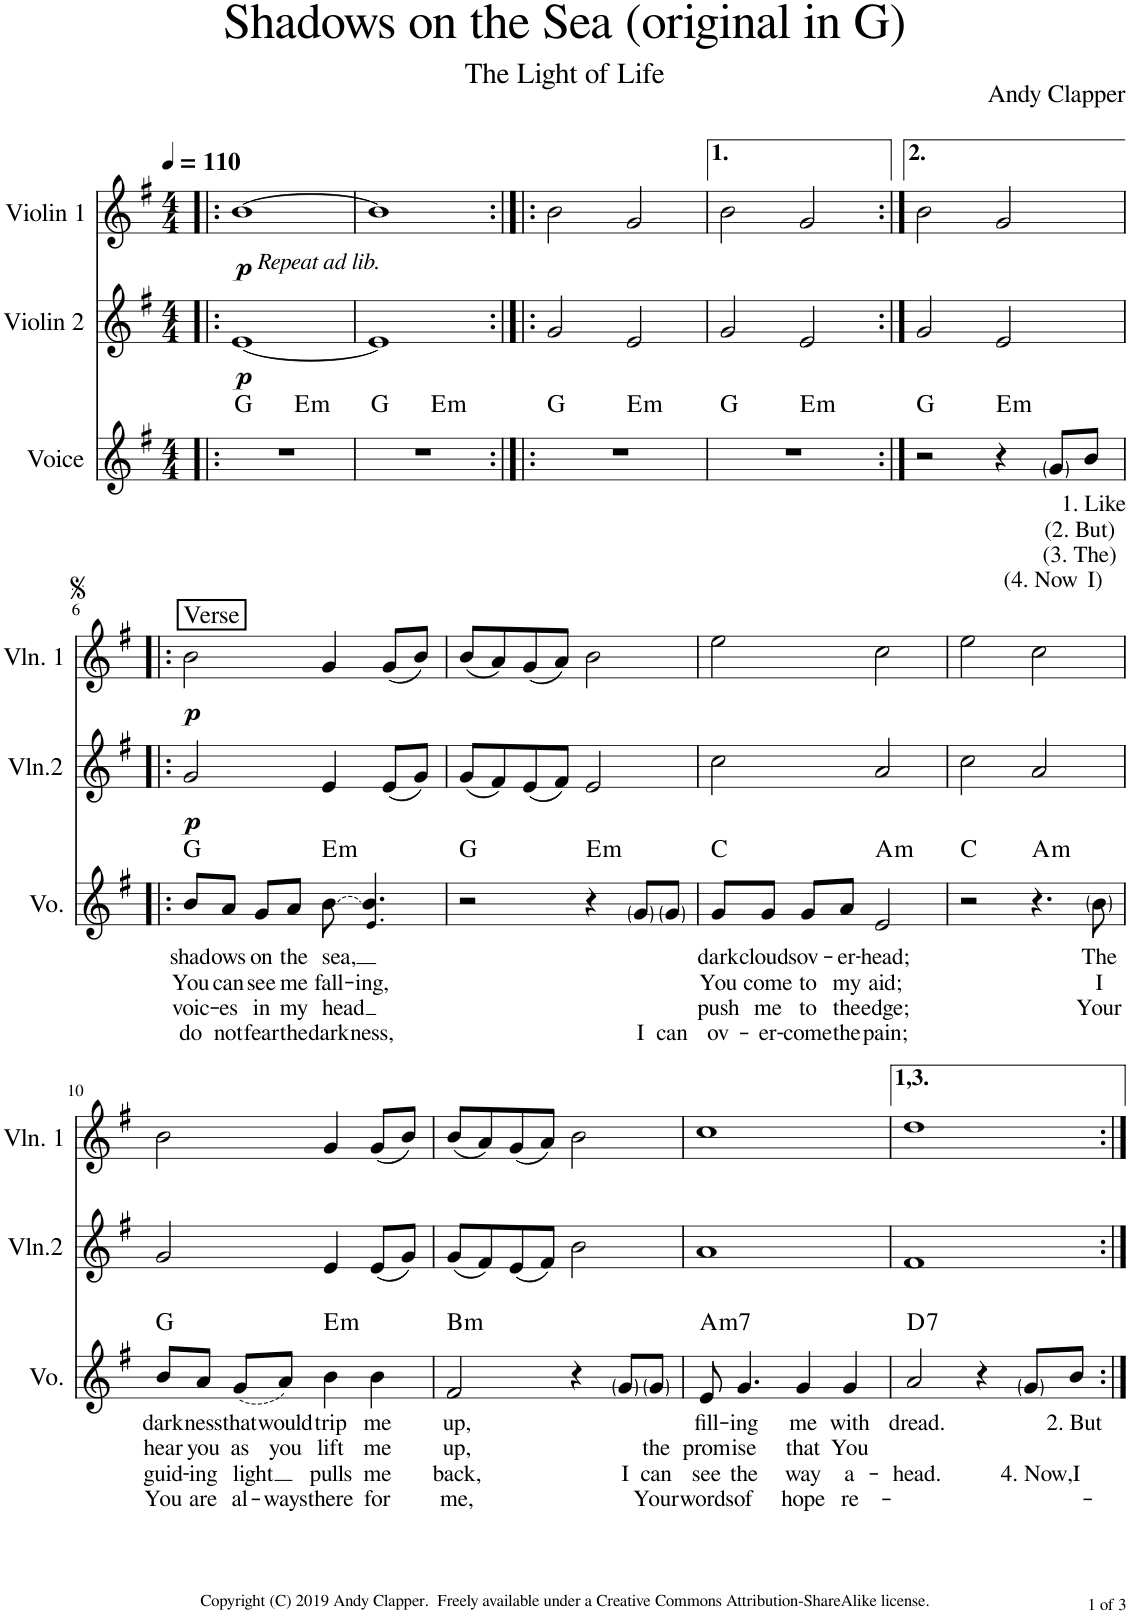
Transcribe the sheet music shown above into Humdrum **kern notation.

**kern	**text	**text	**text	**text	**harte	**kern	**dynam	**kern	**dynam
*part3	*part3	*part3	*part3	*part3	*part3	*part2	*part2	*part1	*part1
*staff3	*staff3	*staff3	*staff3	*staff3	*	*staff2	*staff2	*staff1	*staff1
*I"Voice	*	*	*	*	*	*I"Violin 2	*	*I"Violin 1	*
*I'Vo.	*	*	*	*	*	*I'Vln.2	*	*I'Vln. 1	*
*clefG2	*	*	*	*	*	*clefG2	*	*clefG2	*
*k[f#]	*	*	*	*	*	*k[f#]	*	*k[f#]	*
*M4/4	*	*	*	*	*	*M4/4	*	*M4/4	*
*MM110	*	*	*	*	*	*MM110	*	*MM110	*
=1!|:	=1!|:	=1!|:	=1!|:	=1!|:	=1!|:	=1!|:	=1!|:	=1!|:	=1!|:
!	!	!	!	!	!	!	!	!LO:TX:b:i:t=Repeat ad lib.	!
!	!	!	!	!	!	!	!LO:DY:b	!	!LO:DY:b
*^	*	*	*	*	*	*	*	*	*
1r	2ryy	.	.	.	.	G:maj	[1e	p	[1b	p
!	!	!	!	!	!	!LO:H:kt=m	!	!	!	!
.	2ryy	.	.	.	.	E:min	.	.	.	.
=2	=2	=2	=2	=2	=2	=2	=2	=2	=2	=2
1r	2ryy	.	.	.	.	G:maj	1e]	.	1b]	.
!	!	!	!	!	!	!LO:H:kt=m	!	!	!	!
.	2ryy	.	.	.	.	E:min	.	.	.	.
=3:|!|:	=3:|!|:	=3:|!|:	=3:|!|:	=3:|!|:	=3:|!|:	=3:|!|:	=3:|!|:	=3:|!|:	=3:|!|:	=3:|!|:
1r	2ryy	.	.	.	.	G:maj	2g/	.	2b\	.
!	!	!	!	!	!	!LO:H:kt=m	!	!	!	!
.	2ryy	.	.	.	.	E:min	2e/	.	2g/	.
=4	=4	=4	=4	=4	=4	=4	=4	=4	=4	=4
1r	2ryy	.	.	.	.	G:maj	2g/	.	2b\	.
!	!	!	!	!	!	!LO:H:kt=m	!	!	!	!
.	2ryy	.	.	.	.	E:min	2e/	.	2g/	.
*v	*v	*	*	*	*	*	*	*	*	*
=5:|!	=5:|!	=5:|!	=5:|!	=5:|!	=5:|!	=5:|!	=5:|!	=5:|!	=5:|!
2r	.	.	.	.	G:maj	2g/	.	2b\	.
!	!	!	!	!	!LO:H:kt=m	!	!	!	!
4r	.	.	.	.	E:min	2e/	.	2g/	.
!	!	!	!	!LO:LY:b	!	!	!	!	!
8g/L	.	.	.	(4. Now	.	.	.	.	.
!	!LO:LY:b	!LO:LY:b	!LO:LY:b	!LO:LY:b	!	!	!	!	!
8b/J	1. Like	(2. But)	(3. The)	I)	.	.	.	.	.
!!LO:LB:g=z
=6!|:	=6!|:	=6!|:	=6!|:	=6!|:	=6!|:	=6!|:	=6!|:	=6!|:	=6!|:
!	!	!	!	!	!	!	!	!LO:TX:a:t=Verse	!
!	!LO:LY:b	!LO:LY:b	!LO:LY:b	!LO:LY:b	!	!	!LO:DY:b	!	!LO:DY:b
8b/L	shad-	You	voic-	do	G:maj	2g/	p	2b\	p
!	!LO:LY:b	!LO:LY:b	!LO:LY:b	!LO:LY:b	!	!	!	!	!
8a/J	-ows	can	-es	not	.	.	.	.	.
!	!LO:LY:b	!LO:LY:b	!LO:LY:b	!LO:LY:b	!	!	!	!	!
8g/L	on	see	in	fear	.	.	.	.	.
!	!LO:LY:b	!LO:LY:b	!LO:LY:b	!LO:LY:b	!	!	!	!	!
8a/J	the	me	my	the	.	.	.	.	.
!LO:T:dash	!LO:LY:b	!LO:LY:b	!LO:LY:b	!LO:LY:b	!LO:H:kt=m	!	!	!	!
[8b\	sea,	fall-	head	dark-	E:min	4e/	.	4g/	.
!	!	!LO:LY:b	!	!LO:LY:b	!	!	!	!	!
4.e!/ 4.b/]	.	-ing,	.	-ness,	.	.	.	.	.
.	.	.	.	.	.	(8e/L	.	(8g/L	.
.	.	.	.	.	.	8g/J)	.	8b/J)	.
=7	=7	=7	=7	=7	=7	=7	=7	=7	=7
2r	.	.	.	.	G:maj	(8g/L	.	(8b/L	.
.	.	.	.	.	.	8f#/)	.	8a/)	.
.	.	.	.	.	.	(8e/	.	(8g/	.
.	.	.	.	.	.	8f#/J)	.	8a/J)	.
!	!	!	!	!	!LO:H:kt=m	!	!	!	!
4r	.	.	.	.	E:min	2e/	.	2b\	.
!	!	!	!	!LO:LY:b	!	!	!	!	!
8g/L	.	.	.	I	.	.	.	.	.
!	!	!	!	!LO:LY:b	!	!	!	!	!
8g/J	.	.	.	can	.	.	.	.	.
=8	=8	=8	=8	=8	=8	=8	=8	=8	=8
!	!LO:LY:b	!LO:LY:b	!LO:LY:b	!LO:LY:b	!	!	!	!	!
8g/L	dark	You	push	ov-	C:maj	2cc\	.	2ee\	.
!	!LO:LY:b	!LO:LY:b	!LO:LY:b	!LO:LY:b	!	!	!	!	!
8g/J	clouds	come	me	-er-	.	.	.	.	.
!	!LO:LY:b	!LO:LY:b	!LO:LY:b	!LO:LY:b	!	!	!	!	!
8g/L	ov-	to	to	-come	.	.	.	.	.
!	!LO:LY:b	!LO:LY:b	!LO:LY:b	!LO:LY:b	!	!	!	!	!
8a/J	-er-	my	the	the	.	.	.	.	.
!	!LO:LY:b	!LO:LY:b	!LO:LY:b	!LO:LY:b	!LO:H:kt=m	!	!	!	!
2e/	-head;	aid;	edge;	pain;	A:min	2a/	.	2cc\	.
=9	=9	=9	=9	=9	=9	=9	=9	=9	=9
2r	.	.	.	.	C:maj	2cc\	.	2ee\	.
!	!	!	!	!	!LO:H:kt=m	!	!	!	!
4.r	.	.	.	.	A:min	2a/	.	2cc\	.
!	!LO:LY:b	!LO:LY:b	!LO:LY:b	!	!	!	!	!	!
8b\	The	I	Your	.	.	.	.	.	.
!!LO:LB:g=z
=10	=10	=10	=10	=10	=10	=10	=10	=10	=10
!	!LO:LY:b	!LO:LY:b	!LO:LY:b	!LO:LY:b	!	!	!	!	!
8b/L	dark-	hear	guid-	You	G:maj	2g/	.	2b\	.
!	!LO:LY:b	!LO:LY:b	!LO:LY:b	!LO:LY:b	!	!	!	!	!
8a/J	-ness	you	-ing	are	.	.	.	.	.
!	!LO:LY:b	!LO:LY:b	!LO:LY:b	!LO:LY:b	!	!	!	!	!
(8g/L	that	as	light	al-	.	.	.	.	.
!	!LO:LY:b	!LO:LY:b	!	!LO:LY:b	!	!	!	!	!
8a/J)	would	you	.	-ways	.	.	.	.	.
!	!LO:LY:b	!LO:LY:b	!LO:LY:b	!LO:LY:b	!LO:H:kt=m	!	!	!	!
4b\	trip	lift	pulls	there	E:min	4e/	.	4g/	.
!	!LO:LY:b	!LO:LY:b	!LO:LY:b	!LO:LY:b	!	!	!	!	!
4b\	me	me	me	for	.	(8e/L	.	(8g/L	.
.	.	.	.	.	.	8g/J)	.	8b/J)	.
=11	=11	=11	=11	=11	=11	=11	=11	=11	=11
!	!LO:LY:b	!LO:LY:b	!LO:LY:b	!LO:LY:b	!LO:H:kt=m	!	!	!	!
2f#/	up,	up,	back,	me,	B:min	(8g/L	.	(8b/L	.
.	.	.	.	.	.	8f#/)	.	8a/)	.
.	.	.	.	.	.	(8e/	.	(8g/	.
.	.	.	.	.	.	8f#/J)	.	8a/J)	.
4r	.	.	.	.	.	2b\	.	2b\	.
!	!	!	!LO:LY:b	!	!	!	!	!	!
8g/L	.	.	I	.	.	.	.	.	.
!	!	!LO:LY:b	!LO:LY:b	!LO:LY:b	!	!	!	!	!
8g/J	.	the	can	Your	.	.	.	.	.
=12	=12	=12	=12	=12	=12	=12	=12	=12	=12
!	!LO:LY:b	!LO:LY:b	!LO:LY:b	!LO:LY:b	!LO:H:kt=m7	!	!	!	!
8e/	fill-	prom-	see	words	A:min7	1a	.	1cc	.
!	!LO:LY:b	!LO:LY:b	!LO:LY:b	!LO:LY:b	!	!	!	!	!
4.g/	-ing	-ise	the	of	.	.	.	.	.
!	!LO:LY:b	!LO:LY:b	!LO:LY:b	!LO:LY:b	!	!	!	!	!
4g/	me	that	way	hope	.	.	.	.	.
!	!LO:LY:b	!LO:LY:b	!LO:LY:b	!LO:LY:b	!	!	!	!	!
4g/	with	You	a-	re-	.	.	.	.	.
=13	=13	=13	=13	=13	=13	=13	=13	=13	=13
!	!LO:LY:b	!	!LO:LY:b	!	!LO:H:kt=7	!	!	!	!
2a/	dread.	.	-head.	.	D:7	1f#	.	1dd	.
4r	.	.	.	.	.	.	.	.	.
!	!	!	!LO:LY:b	!	!	!	!	!	!
8g/L	.	.	4. Now,	.	.	.	.	.	.
!	!LO:LY:b	!	!LO:LY:b	!	!	!	!	!	!
8b/J	2. But	.	I	.	.	.	.	.	.
=:|!	=:|!	=:|!	=:|!	=:|!	=:|!	=:|!	=:|!	=:|!	=:|!
*-	*-	*-	*-	*-	*-	*-	*-	*-	*-
